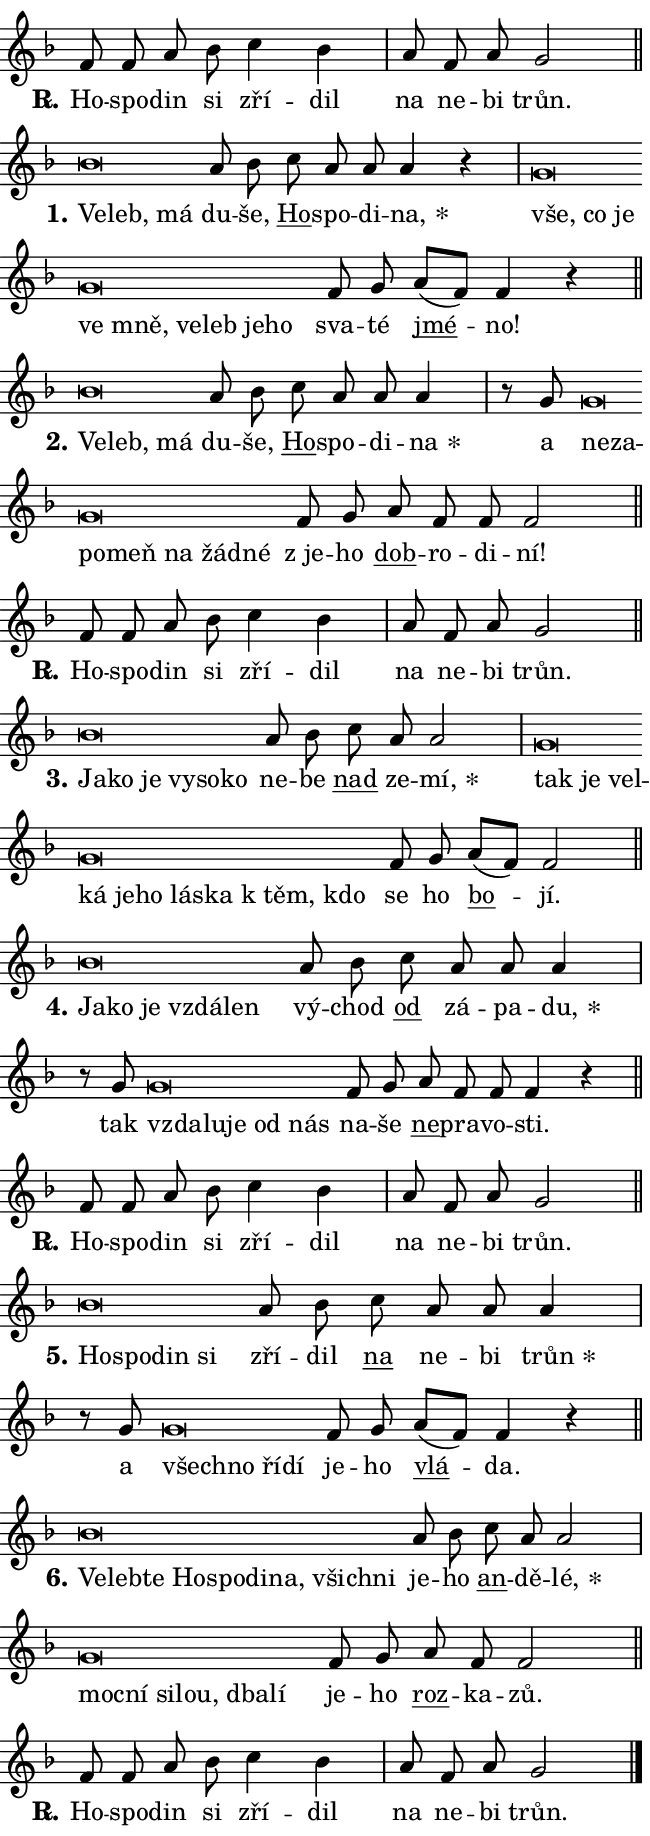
\version "2.24.0"
\header { tagline = "" }
\paper {
  indent = 0\cm
  top-margin = 0\cm
  right-margin = 0.13\cm % to fit lyric hyphens
  bottom-margin = 0\cm
  left-margin = 0\cm
  paper-width = 11\cm
  page-breaking = #ly:one-page-breaking
  system-system-spacing.basic-distance = #11
  score-system-spacing.basic-distance = #11
  ragged-last = ##f
}


%% Author: Thomas Morley
%% https://lists.gnu.org/archive/html/lilypond-user/2020-05/msg00002.html
#(define (line-position grob)
"Returns position of @var[grob} in current system:
   @code{'start}, if at first time-step
   @code{'end}, if at last time-step
   @code{'middle} otherwise
"
  (let* ((col (ly:item-get-column grob))
         (ln (ly:grob-object col 'left-neighbor))
         (rn (ly:grob-object col 'right-neighbor))
         (col-to-check-left (if (ly:grob? ln) ln col))
         (col-to-check-right (if (ly:grob? rn) rn col))
         (break-dir-left
           (and
             (ly:grob-property col-to-check-left 'non-musical #f)
             (ly:item-break-dir col-to-check-left)))
         (break-dir-right
           (and
             (ly:grob-property col-to-check-right 'non-musical #f)
             (ly:item-break-dir col-to-check-right))))
        (cond ((eqv? 1 break-dir-left) 'start)
              ((eqv? -1 break-dir-right) 'end)
              (else 'middle))))

#(define (tranparent-at-line-position vctor)
  (lambda (grob)
  "Relying on @code{line-position} select the relevant enry from @var{vctor}.
Used to determine transparency,"
    (case (line-position grob)
      ((end) (not (vector-ref vctor 0)))
      ((middle) (not (vector-ref vctor 1)))
      ((start) (not (vector-ref vctor 2))))))

noteHeadBreakVisibility =
#(define-music-function (break-visibility)(vector?)
"Makes @code{NoteHead}s transparent relying on @var{break-visibility}"
#{
  \override NoteHead.transparent =
    #(tranparent-at-line-position break-visibility)
#})

#(define delete-ledgers-for-transparent-note-heads
  (lambda (grob)
    "Reads whether a @code{NoteHead} is transparent.
If so this @code{NoteHead} is removed from @code{'note-heads} from
@var{grob}, which is supposed to be @code{LedgerLineSpanner}.
As a result ledgers are not printed for this @code{NoteHead}"
    (let* ((nhds-array (ly:grob-object grob 'note-heads))
           (nhds-list
             (if (ly:grob-array? nhds-array)
                 (ly:grob-array->list nhds-array)
                 '()))
           ;; Relies on the transparent-property being done before
           ;; Staff.LedgerLineSpanner.after-line-breaking is executed.
           ;; This is fragile ...
           (to-keep
             (remove
               (lambda (nhd)
                 (ly:grob-property nhd 'transparent #f))
               nhds-list)))
      ;; TODO find a better method to iterate over grob-arrays, similiar
      ;; to filter/remove etc for lists
      ;; For now rebuilt from scratch
      (set! (ly:grob-object grob 'note-heads)  '())
      (for-each
        (lambda (nhd)
          (ly:pointer-group-interface::add-grob grob 'note-heads nhd))
        to-keep))))

squashNotes = {
  \override NoteHead.X-extent = #'(-0.2 . 0.2)
  \override NoteHead.Y-extent = #'(-0.75 . 0)
  \override NoteHead.stencil =
    #(lambda (grob)
       (let ((pos (ly:grob-property grob 'staff-position)))
         (begin
           (if (< pos -7) (display "ERROR: Lower brevis then expected\n") (display ""))
           (if (<= pos -6) ly:text-interface::print ly:note-head::print))))
}
unSquashNotes = {
  \revert NoteHead.X-extent
  \revert NoteHead.Y-extent
  \revert NoteHead.stencil
}

hideNotes = \noteHeadBreakVisibility #begin-of-line-visible
unHideNotes = \noteHeadBreakVisibility #all-visible

% work-around for resetting accidentals
% https://lilypond.org/doc/v2.23/Documentation/notation/displaying-rhythms#unmetered-music
cadenzaMeasure = {
  \cadenzaOff
  \partial 1024 s1024
  \cadenzaOn
}

#(define-markup-command (accent layout props text) (markup?)
  "Underline accented syllable"
  (interpret-markup layout props
    #{\markup \override #'(offset . 4.3) \underline { #text }#}))

responsum = \markup \concat {
  "R" \hspace #-1.05 \path #0.1 #'((moveto 0 0.07) (lineto 0.9 0.8)) \hspace #0.05 "."
}

spaceSize = #0.6828661417322834 % exact space size for TeX Gyre Schola

\layout {
  \context {
    \Staff
    \remove "Time_signature_engraver"
    \override LedgerLineSpanner.after-line-breaking = #delete-ledgers-for-transparent-note-heads
  }
  \context {
    \Lyrics {
      \override LyricSpace.minimum-distance = \spaceSize
      \override LyricText.font-name = #"TeX Gyre Schola"
      \override LyricText.font-size = 1
      \override StanzaNumber.font-name = #"TeX Gyre Schola Bold"
      \override StanzaNumber.font-size = 1
    }
  }
  \context {
    \Score 
    \override NoteHead.text =
      #(lambda (grob) 
        (let ((pos (ly:grob-property grob 'staff-position)))
          #{\markup {
            \combine
              \halign #-0.55 \raise #(if (= pos -6) 0 0.5) \override #'(thickness . 2) \draw-line #'(3.2 . 0)
              \musicglyph "noteheads.sM1"
          }#}))
  }
}

% magnetic-lyrics.ily
%
%   written by
%     Jean Abou Samra <jean@abou-samra.fr>
%     Werner Lemberg <wl@gnu.org>
%
%   adapted by
%     Jiri Hon <jiri.hon@gmail.com>
%
% Version 2022-Apr-15

% https://www.mail-archive.com/lilypond-user@gnu.org/msg149350.html

#(define (Left_hyphen_pointer_engraver context)
   "Collect syllable-hyphen-syllable occurrences in lyrics and store
them in properties.  This engraver only looks to the left.  For
example, if the lyrics input is @code{foo -- bar}, it does the
following.

@itemize @bullet
@item
Set the @code{text} property of the @code{LyricHyphen} grob between
@q{foo} and @q{bar} to @code{foo}.

@item
Set the @code{left-hyphen} property of the @code{LyricText} grob with
text @q{foo} to the @code{LyricHyphen} grob between @q{foo} and
@q{bar}.
@end itemize

Use this auxiliary engraver in combination with the
@code{lyric-@/text::@/apply-@/magnetic-@/offset!} hook."
   (let ((hyphen #f)
         (text #f))
     (make-engraver
      (acknowledgers
       ((lyric-syllable-interface engraver grob source-engraver)
        (set! text grob)))
      (end-acknowledgers
       ((lyric-hyphen-interface engraver grob source-engraver)
        ;(when (not (grob::has-interface grob 'lyric-space-interface))
          (set! hyphen grob)));)
      ((stop-translation-timestep engraver)
       (when (and text hyphen)
         (ly:grob-set-object! text 'left-hyphen hyphen))
       (set! text #f)
       (set! hyphen #f)))))

#(define (lyric-text::apply-magnetic-offset! grob)
   "If the space between two syllables is less than the value in
property @code{LyricText@/.details@/.squash-threshold}, move the right
syllable to the left so that it gets concatenated with the left
syllable.

Use this function as a hook for
@code{LyricText@/.after-@/line-@/breaking} if the
@code{Left_@/hyphen_@/pointer_@/engraver} is active."
   (let ((hyphen (ly:grob-object grob 'left-hyphen #f)))
     (when hyphen
       (let ((left-text (ly:spanner-bound hyphen LEFT)))
         (when (grob::has-interface left-text 'lyric-syllable-interface)
           (let* ((common (ly:grob-common-refpoint grob left-text X))
                  (this-x-ext (ly:grob-extent grob common X))
                  (left-x-ext
                   (begin
                     ;; Trigger magnetism for left-text.
                     (ly:grob-property left-text 'after-line-breaking)
                     (ly:grob-extent left-text common X)))
                  ;; `delta` is the gap width between two syllables.
                  (delta (- (interval-start this-x-ext)
                            (interval-end left-x-ext)))
                  (details (ly:grob-property grob 'details))
                  (threshold (assoc-get 'squash-threshold details 0.2)))
             (when (< delta threshold)
               (let* (;; We have to manipulate the input text so that
                      ;; ligatures crossing syllable boundaries are not
                      ;; disabled.  For languages based on the Latin
                      ;; script this is essentially a beautification.
                      ;; However, for non-Western scripts it can be a
                      ;; necessity.
                      (lt (ly:grob-property left-text 'text))
                      (rt (ly:grob-property grob 'text))
                      (is-space (grob::has-interface hyphen 'lyric-space-interface))
                      (space (if is-space " " ""))
                      (extra-delta (if is-space spaceSize 0))
                      ;; Append new syllable.
                      (ltrt-space (if (and (string? lt) (string? rt))
                                (string-append lt space rt)
                                (make-concat-markup (list lt space rt))))
                      ;; Right-align `ltrt` to the right side.
                      (ltrt-space-markup (grob-interpret-markup
                               grob
                               (make-translate-markup
                                (cons (interval-length this-x-ext) 0)
                                (make-right-align-markup ltrt-space)))))
                 (begin
                   ;; Don't print `left-text`.
                   (ly:grob-set-property! left-text 'stencil #f)
                   ;; Set text and stencil (which holds all collected
                   ;; syllables so far) and shift it to the left.
                   (ly:grob-set-property! grob 'text ltrt-space)
                   (ly:grob-set-property! grob 'stencil ltrt-space-markup)
                   (ly:grob-translate-axis! grob (- (- delta extra-delta)) X))))))))))


#(define (lyric-hyphen::displace-bounds-first grob)
   ;; Make very sure this callback isn't triggered too early.
   (let ((left (ly:spanner-bound grob LEFT))
         (right (ly:spanner-bound grob RIGHT)))
     (ly:grob-property left 'after-line-breaking)
     (ly:grob-property right 'after-line-breaking)
     (ly:lyric-hyphen::print grob)))

squashThreshold = #0.4

\layout {
  \context {
    \Lyrics
    \consists #Left_hyphen_pointer_engraver
    \override LyricText.after-line-breaking =
      #lyric-text::apply-magnetic-offset!
    \override LyricHyphen.stencil = #lyric-hyphen::displace-bounds-first
    \override LyricText.details.squash-threshold = \squashThreshold
    \override LyricHyphen.minimum-distance = 0
    \override LyricHyphen.minimum-length = \squashThreshold
  }
}

squashText = \override LyricText.details.squash-threshold = 9999
unSquashText = \override LyricText.details.squash-threshold = \squashThreshold

leftText = \override LyricText.self-alignment-X = #LEFT
unLeftText = \revert LyricText.self-alignment-X

starOffset = #(lambda (grob) 
                (let ((x_offset (ly:self-alignment-interface::aligned-on-x-parent grob)))
                  (if (= x_offset 0) 0 (+ x_offset 1.2))))

star = #(define-music-function (syllable)(string?)
"Append star separator at the end of a syllable"
#{
  \once \override LyricText.X-offset = #starOffset
  \lyricmode { \markup {
    #syllable
    \override #'((font-name . "TeX Gyre Schola Bold")) \hspace #0.2 \lower #0.65 \larger "*"
  } }
#})

starAccent = #(define-music-function (syllable)(string?)
"Append star separator at the end of a syllable and make accent"
#{
  \once \override LyricText.X-offset = #starOffset
  \lyricmode { \markup {
    \accent #syllable
    \override #'((font-name . "TeX Gyre Schola Bold")) \hspace #0.2 \lower #0.65 \larger "*"
  } }
#})

breath = #(define-music-function (syllable)(string?)
"Append breathing indicator at the end of a syllable"
#{
  \lyricmode { \markup { #syllable "+" } }
#})

optionalBreath = #(define-music-function (syllable)(string?)
"Append optional breathing indicator at the end of a syllable"
#{
  \lyricmode { \markup { #syllable "(+)" } }
#})


\score {
    <<
        \new Voice = "melody" { \cadenzaOn \key f \major \relative { f'8 f a bes c4 bes \cadenzaMeasure \bar "|" a8 f a g2 \cadenzaMeasure \bar "||" \break } }
        \new Lyrics \lyricsto "melody" { \lyricmode { \set stanza = \responsum
Ho -- spo -- din si zří -- dil na ne -- bi trůn. } }
    >>
    \layout {}
}

\score {
    <<
        \new Voice = "melody" { \cadenzaOn \key f \major \relative { \squashNotes bes'\breve*1/16 \hideNotes \breve*1/16 \breve*1/16 \bar "" \unHideNotes \unSquashNotes a8 bes \bar "" c a a a4 r \cadenzaMeasure \bar "|" \squashNotes g\breve*1/16 \hideNotes \breve*1/16 \bar "" \breve*1/16 \bar "" \breve*1/16 \bar "" \breve*1/16 \bar "" \breve*1/16 \bar "" \breve*1/16 \bar "" \breve*1/16 \breve*1/16 \bar "" \unHideNotes \unSquashNotes f8 g \bar "" a[( f)] f4 r \cadenzaMeasure \bar "||" \break } }
        \new Lyrics \lyricsto "melody" { \lyricmode { \set stanza = "1."
\leftText Ve -- \squashText leb, má \unLeftText \unSquashText du -- še, \markup \accent Ho -- spo -- di -- \star na, \leftText vše, \squashText co je ve mně, ve -- leb je -- ho \unLeftText \unSquashText sva -- té \markup \accent jmé -- no! } }
    >>
    \layout {}
}

\score {
    <<
        \new Voice = "melody" { \cadenzaOn \key f \major \relative { \squashNotes bes'\breve*1/16 \hideNotes \breve*1/16 \breve*1/16 \bar "" \unHideNotes \unSquashNotes a8 bes \bar "" c a a a4 \cadenzaMeasure \bar "|" r8 g8 \squashNotes g\breve*1/16 \hideNotes \breve*1/16 \bar "" \breve*1/16 \bar "" \breve*1/16 \bar "" \breve*1/16 \bar "" \breve*1/16 \breve*1/16 \bar "" \unHideNotes \unSquashNotes f8 g \bar "" a f f f2 \cadenzaMeasure \bar "||" \break } }
        \new Lyrics \lyricsto "melody" { \lyricmode { \set stanza = "2."
\leftText Ve -- \squashText leb, má \unLeftText \unSquashText du -- še, \markup \accent Ho -- spo -- di -- \star na a \leftText ne -- \squashText za -- po -- meň na žád -- né \unLeftText \unSquashText "z je" -- ho \markup \accent dob -- ro -- di -- ní! } }
    >>
    \layout {}
}

\score {
    <<
        \new Voice = "melody" { \cadenzaOn \key f \major \relative { f'8 f a bes c4 bes \cadenzaMeasure \bar "|" a8 f a g2 \cadenzaMeasure \bar "||" \break } }
        \new Lyrics \lyricsto "melody" { \lyricmode { \set stanza = \responsum
Ho -- spo -- din si zří -- dil na ne -- bi trůn. } }
    >>
    \layout {}
}

\score {
    <<
        \new Voice = "melody" { \cadenzaOn \key f \major \relative { \squashNotes bes'\breve*1/16 \hideNotes \breve*1/16 \bar "" \breve*1/16 \bar "" \breve*1/16 \bar "" \breve*1/16 \breve*1/16 \bar "" \unHideNotes \unSquashNotes a8 bes \bar "" c a a2 \cadenzaMeasure \bar "|" \squashNotes g\breve*1/16 \hideNotes \breve*1/16 \bar "" \breve*1/16 \bar "" \breve*1/16 \bar "" \breve*1/16 \bar "" \breve*1/16 \bar "" \breve*1/16 \bar "" \breve*1/16 \bar "" \breve*1/16 \breve*1/16 \bar "" \unHideNotes \unSquashNotes f8 g \bar "" a[( f)] f2 \cadenzaMeasure \bar "||" \break } }
        \new Lyrics \lyricsto "melody" { \lyricmode { \set stanza = "3."
\leftText Ja -- \squashText ko je vy -- so -- ko \unLeftText \unSquashText ne -- be \markup \accent nad ze -- \star mí, \leftText tak \squashText je vel -- ká je -- ho lá -- ska "k těm," kdo \unLeftText \unSquashText se ho \markup \accent bo -- jí. } }
    >>
    \layout {}
}

\score {
    <<
        \new Voice = "melody" { \cadenzaOn \key f \major \relative { \squashNotes bes'\breve*1/16 \hideNotes \breve*1/16 \bar "" \breve*1/16 \bar "" \breve*1/16 \breve*1/16 \bar "" \unHideNotes \unSquashNotes a8 bes \bar "" c a a a4 \cadenzaMeasure \bar "|" r8 g8 \squashNotes g\breve*1/16 \hideNotes \breve*1/16 \bar "" \breve*1/16 \bar "" \breve*1/16 \breve*1/16 \bar "" \unHideNotes \unSquashNotes f8 g \bar "" a f f f4 r \cadenzaMeasure \bar "||" \break } }
        \new Lyrics \lyricsto "melody" { \lyricmode { \set stanza = "4."
\leftText Ja -- \squashText ko je vzdá -- len \unLeftText \unSquashText vý -- chod \markup \accent od zá -- pa -- \star du, tak \leftText vzda -- \squashText lu -- je od nás \unLeftText \unSquashText na -- še \markup \accent ne -- pra -- vo -- sti. } }
    >>
    \layout {}
}

\score {
    <<
        \new Voice = "melody" { \cadenzaOn \key f \major \relative { f'8 f a bes c4 bes \cadenzaMeasure \bar "|" a8 f a g2 \cadenzaMeasure \bar "||" \break } }
        \new Lyrics \lyricsto "melody" { \lyricmode { \set stanza = \responsum
Ho -- spo -- din si zří -- dil na ne -- bi trůn. } }
    >>
    \layout {}
}

\score {
    <<
        \new Voice = "melody" { \cadenzaOn \key f \major \relative { \squashNotes bes'\breve*1/16 \hideNotes \breve*1/16 \bar "" \breve*1/16 \breve*1/16 \bar "" \unHideNotes \unSquashNotes a8 bes \bar "" c a a a4 \cadenzaMeasure \bar "|" r8 g8 \squashNotes g\breve*1/16 \hideNotes \breve*1/16 \bar "" \breve*1/16 \breve*1/16 \bar "" \unHideNotes \unSquashNotes f8 g \bar "" a[( f)] f4 r \cadenzaMeasure \bar "||" \break } }
        \new Lyrics \lyricsto "melody" { \lyricmode { \set stanza = "5."
\leftText Ho -- \squashText spo -- din si \unLeftText \unSquashText zří -- dil \markup \accent na ne -- bi \star trůn a \leftText všech -- \squashText no ří -- dí \unLeftText \unSquashText je -- ho \markup \accent vlá -- da. } }
    >>
    \layout {}
}

\score {
    <<
        \new Voice = "melody" { \cadenzaOn \key f \major \relative { \squashNotes bes'\breve*1/16 \hideNotes \breve*1/16 \bar "" \breve*1/16 \bar "" \breve*1/16 \bar "" \breve*1/16 \bar "" \breve*1/16 \bar "" \breve*1/16 \bar "" \breve*1/16 \breve*1/16 \bar "" \unHideNotes \unSquashNotes a8 bes \bar "" c a a2 \cadenzaMeasure \bar "|" \squashNotes g\breve*1/16 \hideNotes \breve*1/16 \bar "" \breve*1/16 \bar "" \breve*1/16 \bar "" \breve*1/16 \breve*1/16 \bar "" \unHideNotes \unSquashNotes f8 g \bar "" a f f2 \cadenzaMeasure \bar "||" \break } }
        \new Lyrics \lyricsto "melody" { \lyricmode { \set stanza = "6."
\leftText Ve -- \squashText leb -- te Ho -- spo -- di -- na, všich -- ni \unLeftText \unSquashText je -- ho \markup \accent an -- dě -- \star lé, \leftText moc -- \squashText ní si -- lou, dba -- lí \unLeftText \unSquashText je -- ho \markup \accent roz -- ka -- zů. } }
    >>
    \layout {}
}

\score {
    <<
        \new Voice = "melody" { \cadenzaOn \key f \major \relative { f'8 f a bes c4 bes \cadenzaMeasure \bar "|" a8 f a g2 \cadenzaMeasure \bar "||" \break } \bar "|." }
        \new Lyrics \lyricsto "melody" { \lyricmode { \set stanza = \responsum
Ho -- spo -- din si zří -- dil na ne -- bi trůn. } }
    >>
    \layout {}
}
